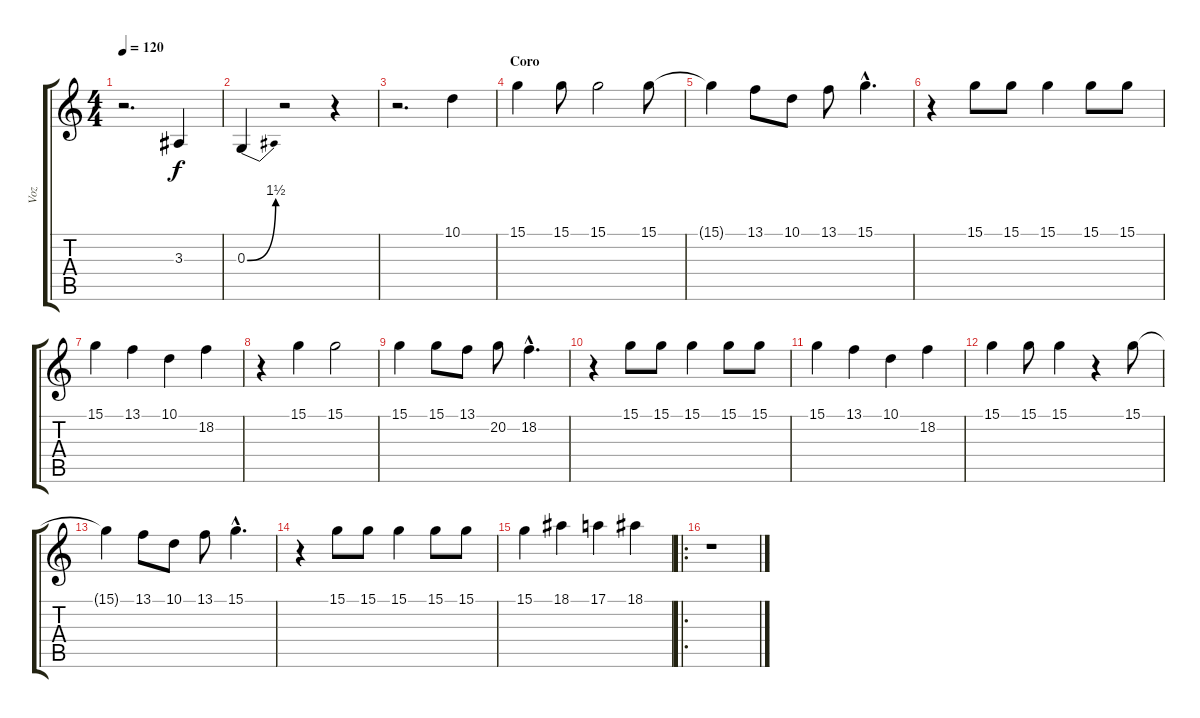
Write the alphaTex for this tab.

\track ("Voz" "Voz") {instrument lead2sawtooth}
\staff {score tabs}
\tuning (E4 B3 G3 D3 A2 E2) {hide}
\ts (4 4)
\tempo 120
\clef g2
\ks c
r.2{d dy f} 3.3.4 |
0.3{be (bend 0 0 60 6)}.4 r.2 r.4 |
r.2{d} 10.1.4 |
\section ("" "Coro")
15.1.4 15.1.8 15.1.2 15.1.8 |
15.1{t}.4 13.1.8 10.1.8 13.1.8 15.1{hac}.4{d} |
r.4 15.1.8 15.1.8 15.1.4 15.1.8 15.1.8 |
15.1.4 13.1.4 10.1.4 18.2.4 |
r.4 15.1.4 15.1.2 |
15.1.4 15.1.8 13.1.8 20.2.8 18.2{hac}.4{d} |
r.4 15.1.8 15.1.8 15.1.4 15.1.8 15.1.8 |
15.1.4 13.1.4 10.1.4 18.2.4 |
15.1.4 15.1.8 15.1.4 r.4 15.1.8 |
15.1{t}.4 13.1.8 10.1.8 13.1.8 15.1{hac}.4{d} |
r.4 15.1.8 15.1.8 15.1.4 15.1.8 15.1.8 |
15.1.4 18.1.4 17.1.4 18.1.4 |
\ro
r.1
